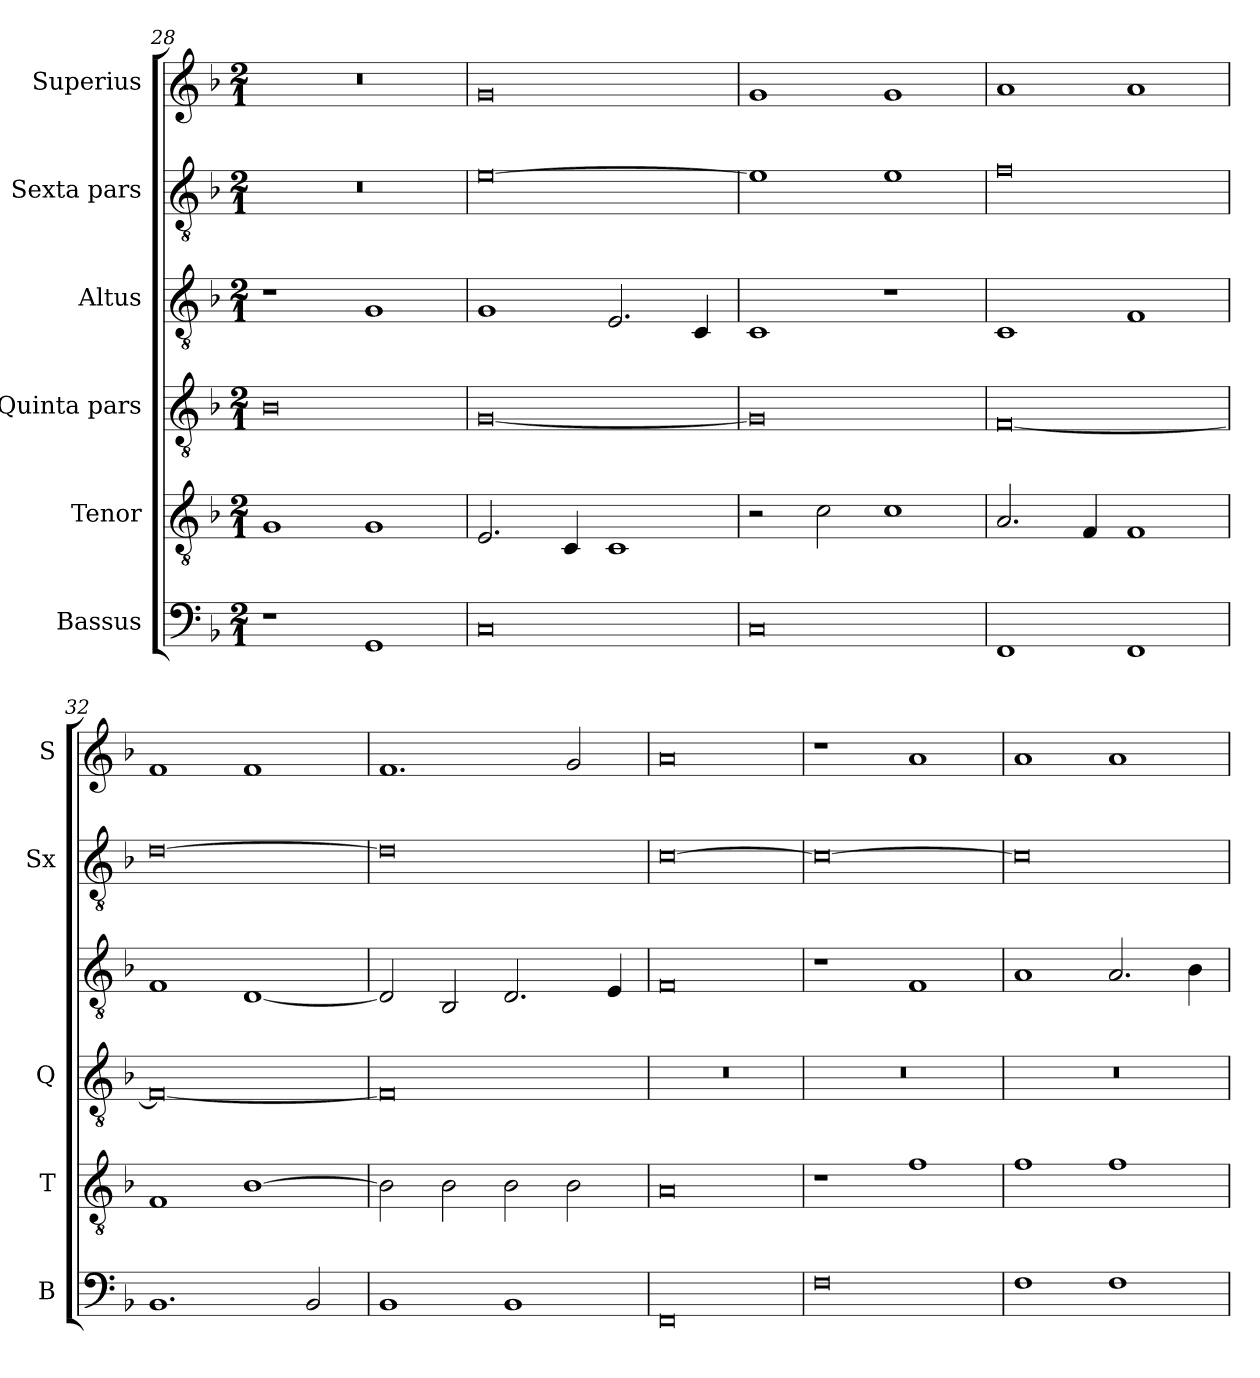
**kern	**kern	**kern	**kern	**kern	**kern
*part6	*part5	*part4	*part3	*part2	*part1
*staff6	*staff5	*staff4	*staff3	*staff2	*staff1
*I"Bassus	*I"Tenor	*I"Quinta pars	*I"Altus	*I"Sexta pars	*I"Superius
*I'B	*I'T	*I'Q	*	*I'Sx	*I'S
*clefF4	*clefGv2	*clefGv2	*clefGv2	*clefGv2	*clefG2
*k[b-]	*k[b-]	*k[b-]	*k[b-]	*k[b-]	*k[b-]
*M2/1	*M2/1	*M2/1	*M2/1	*M2/1	*M2/1
=28	=28	=28	=28	=28	=28
1r	1G	0B-	1r	0r	0r
1GG	1G	.	1G	.	.
=29	=29	=29	=29	=29	=29
0C	2.E/	[0G	1G	[0e	0g
.	4C/	.	.	.	.
.	1C	.	2.E/	.	.
.	.	.	4C/	.	.
=30	=30	=30	=30	=30	=30
0C	2r	0G]	1C	1e]	1g
.	2c\	.	.	.	.
.	1c	.	1r	1e	1g
=31	=31	=31	=31	=31	=31
1FF	2.A/	[0F	1C	0f	1a
.	4F/	.	.	.	.
1FF	1F	.	1F	.	1a
=32	=32	=32	=32	=32	=32
1.BB-	1F	0F_	1F	[0d	1f
.	[1B-	.	[1D	.	1f
2BB-/	.	.	.	.	.
=33	=33	=33	=33	=33	=33
1BB-	2B-\]	0F]	2D/]	0d]	1.f
.	2B-\	.	2BB-/	.	.
1BB-	2B-\	.	2.D/	.	.
.	2B-\	.	.	.	2g/
.	.	.	4E/	.	.
=34	=34	=34	=34	=34	=34
0FF	0A	0r	0F	[0c	0a
=35	=35	=35	=35	=35	=35
0F	1r	0r	1r	0c_	1r
.	1f	.	1F	.	1a
=36	=36	=36	=36	=36	=36
1F	1f	0r	1A	0c]	1a
1F	1f	.	2.A/	.	1a
.	.	.	4B-\	.	.
=	=	=	=	=	=
*-	*-	*-	*-	*-	*-
